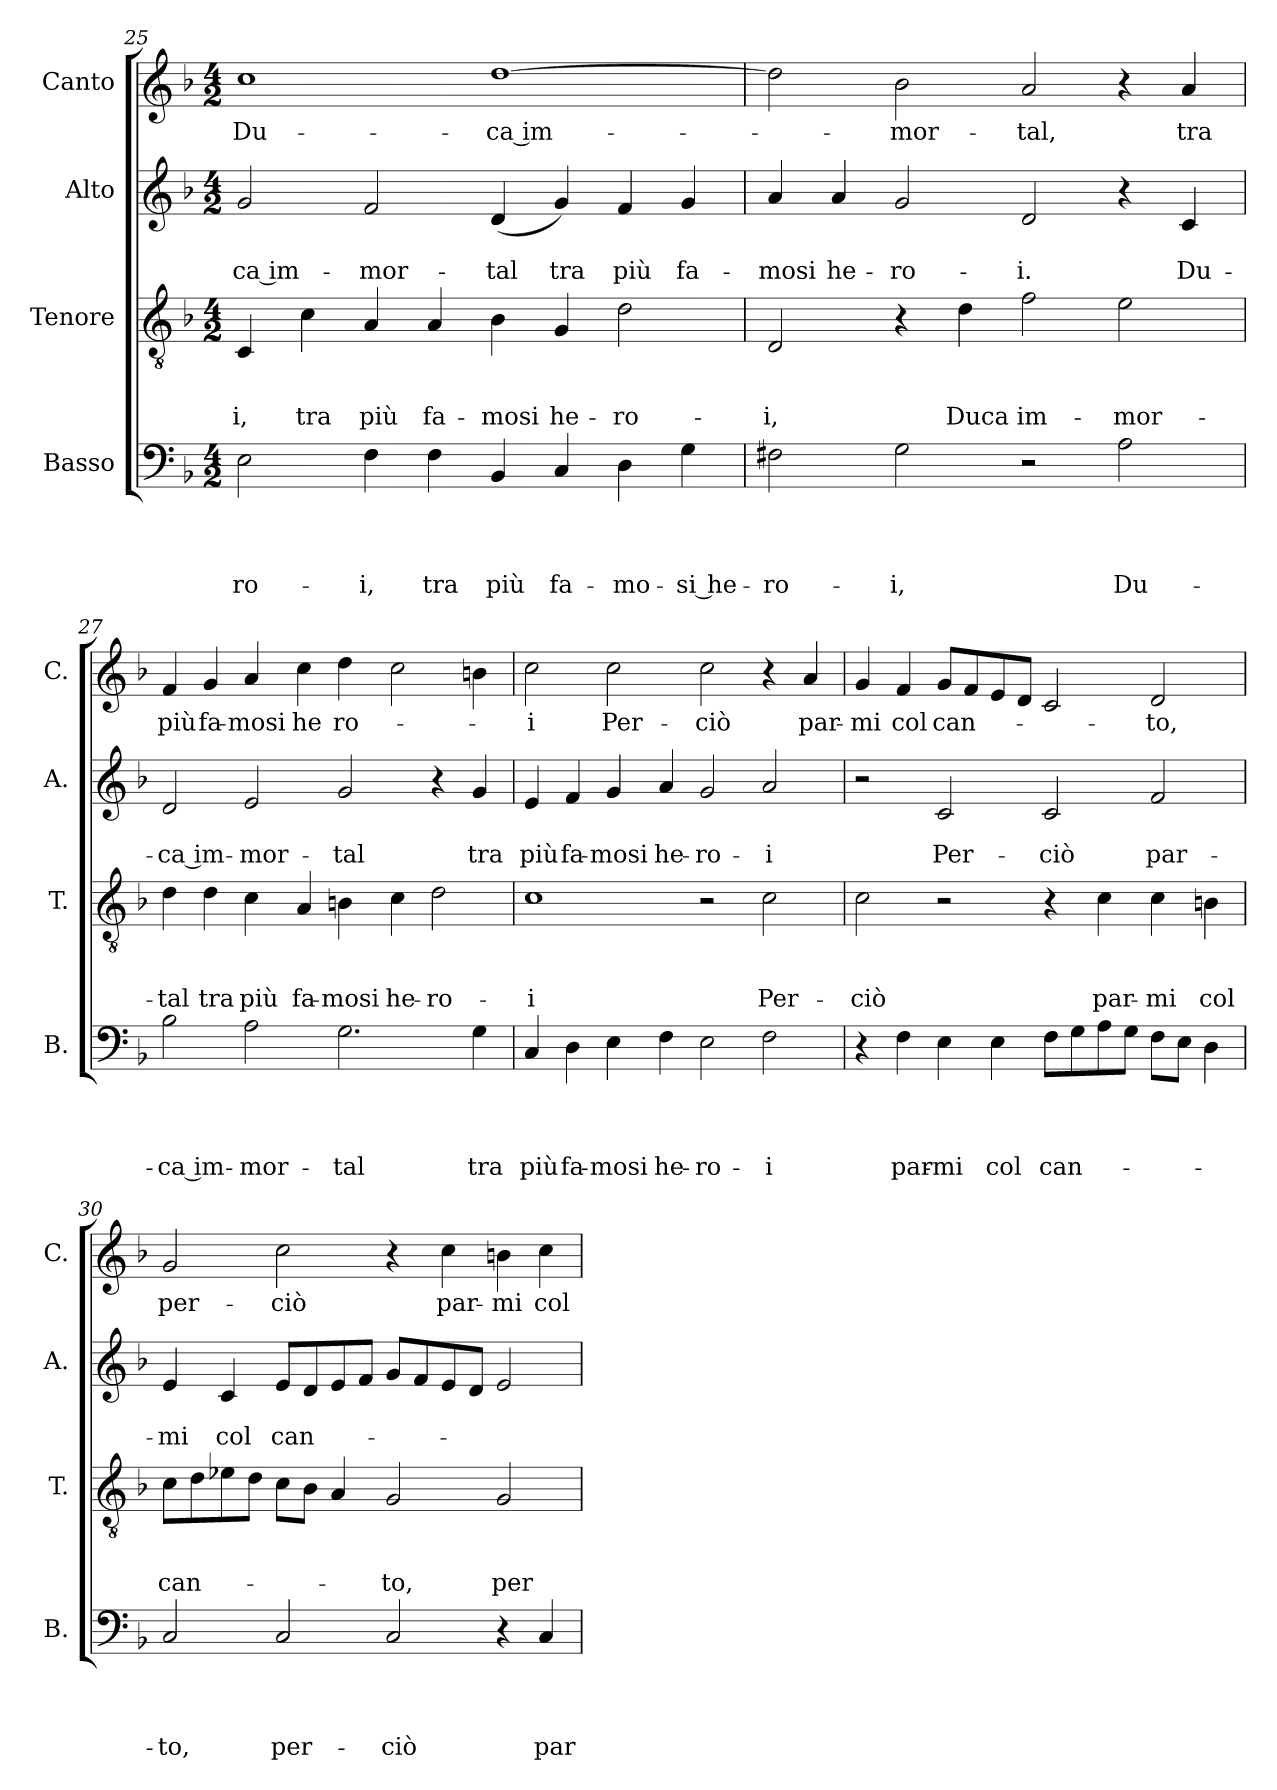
**kern	**text	**text	**text	**text	**kern	**text	**text	**text	**kern	**text	**text	**kern	**text
*part4	*part4	*part4	*part4	*part4	*part3	*part3	*part3	*part3	*part2	*part2	*part2	*part1	*part1
*staff4	*staff4	*staff4	*staff4	*staff4	*staff3	*staff3	*staff3	*staff3	*staff2	*staff2	*staff2	*staff1	*staff1
*I"Basso	*	*	*	*	*I"Tenore	*	*	*	*I"Alto	*	*	*I"Canto	*
*I'B.	*	*	*	*	*I'T.	*	*	*	*I'A.	*	*	*I'C.	*
*clefF4	*	*	*	*	*clefGv2	*	*	*	*clefG2	*	*	*clefG2	*
*k[b-]	*	*	*	*	*k[b-]	*	*	*	*k[b-]	*	*	*k[b-]	*
*F:	*	*	*	*	*F:	*	*	*	*F:	*	*	*F:	*
*M4/2	*	*	*	*	*M4/2	*	*	*	*M4/2	*	*	*M4/2	*
=25	=25	=25	=25	=25	=25	=25	=25	=25	=25	=25	=25	=25	=25
!	!	!	!	!LO:LY:b	!	!	!	!LO:LY:b	!	!	!LO:LY:b:rj	!	!LO:LY:b
2E\	.	.	.	-ro-	4C/	.	.	-i,	2g/	.	-ca im-	1cc	Du-
!	!	!	!	!	!	!	!	!LO:LY:b	!	!	!	!	!
.	.	.	.	.	4c\	.	.	tra	.	.	.	.	.
!	!	!	!	!LO:LY:b	!	!	!	!LO:LY:b	!	!	!LO:LY:b	!	!
4F\	.	.	.	-i,	4A/	.	.	più	2f/	.	-mor-	.	.
!	!	!	!	!LO:LY:b	!	!	!	!LO:LY:b	!	!	!	!	!
4F\	.	.	.	tra	4A/	.	.	fa-	.	.	.	.	.
!	!	!	!	!LO:LY:b	!	!	!	!LO:LY:b	!	!	!LO:LY:b	!	!LO:LY:b
4BB-/	.	.	.	più	4B-\	.	.	-mo­si	(4d/	.	-tal	[>1dd	-ca im-
!	!	!	!	!LO:LY:b	!	!	!	!LO:LY:b	!	!	!LO:LY:b	!	!
4C/	.	.	.	fa-	4G/	.	.	he-	4g/)	.	tra	.	.
!	!	!	!	!LO:LY:b	!	!	!	!LO:LY:b:rj	!	!	!LO:LY:b	!	!
4D\	.	.	.	-mo-	2d\	.	.	-ro-	4f/	.	più	.	.
!	!	!	!	!LO:LY:b:rj	!	!	!	!	!	!	!LO:LY:b	!	!
4G\	.	.	.	-si he-	.	.	.	.	4g/	.	fa-	.	.
=26	=26	=26	=26	=26	=26	=26	=26	=26	=26	=26	=26	=26	=26
!	!	!	!	!LO:LY:b	!	!	!	!LO:LY:b	!	!	!LO:LY:b	!	!
2F#X\	.	.	.	-ro-	2D/	.	.	-i,	4a/	.	-mo­si	2dd\]	.
!	!	!	!	!	!	!	!	!	!	!	!LO:LY:b	!	!
.	.	.	.	.	.	.	.	.	4a/	.	he-	.	.
!	!	!	!	!LO:LY:b	!	!	!	!	!	!	!LO:LY:b:rj	!	!LO:LY:b
2G\	.	.	.	-i,	4r	.	.	.	2g/	.	-ro-	2b-\	-mor-
!	!	!	!	!	!	!	!	!LO:LY:b	!	!	!	!	!
.	.	.	.	.	4d\	.	.	Du­ca	.	.	.	.	.
!	!	!	!	!	!	!	!	!LO:LY:b	!	!	!LO:LY:b	!	!LO:LY:b
2r	.	.	.	.	2f\	.	.	im-	2d/	.	-i.	2a/	-tal,
!	!	!	!	!LO:LY:b	!	!	!	!LO:LY:b	!	!	!	!	!
2A\	.	.	.	Du-	2e\	.	.	-mor-	4r	.	.	4r	.
!	!	!	!	!	!	!	!	!	!	!	!LO:LY:b	!	!LO:LY:b
.	.	.	.	.	.	.	.	.	4c/	.	Du-	4a/	tra
!!LO:LB:g=z
=27	=27	=27	=27	=27	=27	=27	=27	=27	=27	=27	=27	=27	=27
!	!	!	!	!LO:LY:b:rj	!	!	!	!LO:LY:b	!	!	!LO:LY:b:rj	!	!LO:LY:b
2B-\	.	.	.	-ca im-	4d\	.	.	-tal	2d/	.	-ca im-	4f/	più
!	!	!	!	!	!	!	!	!LO:LY:b	!	!	!	!	!LO:LY:b
.	.	.	.	.	4d\	.	.	tra	.	.	.	4g/	fa-
!	!	!	!	!LO:LY:b	!	!	!	!LO:LY:b	!	!	!LO:LY:b	!	!LO:LY:b
2A\	.	.	.	-mor-	4c\	.	.	più	2e/	.	-mor-	4a/	-mo­si
!	!	!	!	!	!	!	!	!LO:LY:b	!	!	!	!	!LO:LY:b
.	.	.	.	.	4A/	.	.	fa-	.	.	.	4cc\	he
!	!	!	!	!LO:LY:b	!	!	!	!LO:LY:b	!	!	!LO:LY:b	!	!LO:LY:b
2.G\	.	.	.	-tal	4Bn\	.	.	-mo­si	2g/	.	-tal	4dd\	ro-
!	!	!	!	!	!	!	!	!LO:LY:b	!	!	!	!	!
.	.	.	.	.	4c\	.	.	he-	.	.	.	2cc\	.
!	!	!	!	!	!	!	!	!LO:LY:b:rj	!	!	!	!	!
.	.	.	.	.	2d\	.	.	-ro-	4r	.	.	.	.
!	!	!	!	!LO:LY:b	!	!	!	!	!	!	!LO:LY:b	!	!
4G\	.	.	.	tra	.	.	.	.	4g/	.	tra	4bn\	.
=28	=28	=28	=28	=28	=28	=28	=28	=28	=28	=28	=28	=28	=28
!	!	!	!	!LO:LY:b	!	!	!	!LO:LY:b:rj	!	!	!LO:LY:b	!	!LO:LY:b
4C/	.	.	.	più	1c	.	.	-i	4e/	.	più	2cc\	-i
!	!	!	!	!LO:LY:b	!	!	!	!	!	!	!LO:LY:b	!	!
4D\	.	.	.	fa-	.	.	.	.	4f/	.	fa-	.	.
!	!	!	!	!LO:LY:b	!	!	!	!	!	!	!LO:LY:b	!	!LO:LY:b
4E\	.	.	.	-mo­si	.	.	.	.	4g/	.	-mo­si	2cc\	Per-
!	!	!	!	!LO:LY:b	!	!	!	!	!	!	!LO:LY:b	!	!
4F\	.	.	.	he-	.	.	.	.	4a/	.	he-	.	.
!	!	!	!	!LO:LY:b:rj	!	!	!	!	!	!	!LO:LY:b:rj	!	!LO:LY:b
2E\	.	.	.	-ro-	2r	.	.	.	2g/	.	-ro-	2cc\	-ciò
!	!	!	!	!LO:LY:b	!	!	!	!LO:LY:b	!	!	!LO:LY:b	!	!
2F\	.	.	.	-i	2c\	.	.	Per-	2a/	.	-i	4r	.
!	!	!	!	!	!	!	!	!	!	!	!	!	!LO:LY:b
.	.	.	.	.	.	.	.	.	.	.	.	4a/	par-
=29	=29	=29	=29	=29	=29	=29	=29	=29	=29	=29	=29	=29	=29
!	!	!	!	!	!	!	!	!LO:LY:b	!	!	!	!	!LO:LY:b
4r	.	.	.	.	2c\	.	.	-ciò	2r	.	.	4g/	-mi
!	!	!	!	!LO:LY:b	!	!	!	!	!	!	!	!	!LO:LY:b
4F\	.	.	.	par-	.	.	.	.	.	.	.	4f/	col
!	!	!	!	!LO:LY:b:rj	!	!	!	!	!	!	!LO:LY:b	!	!LO:LY:b
4E\	.	.	.	-mi	2r	.	.	.	2c/	.	Per-	8g/L	can-
.	.	.	.	.	.	.	.	.	.	.	.	8f/	.
!	!	!	!	!LO:LY:b	!	!	!	!	!	!	!	!	!
4E\	.	.	.	col	.	.	.	.	.	.	.	8e/	.
.	.	.	.	.	.	.	.	.	.	.	.	8d/J	.
!	!	!	!	!LO:LY:b	!	!	!	!	!	!	!LO:LY:b	!	!
8F\L	.	.	.	can-	4r	.	.	.	2c/	.	-ciò	2c/	.
8G\	.	.	.	.	.	.	.	.	.	.	.	.	.
!	!	!	!	!	!	!	!	!LO:LY:b	!	!	!	!	!
8A\	.	.	.	.	4c\	.	.	par-	.	.	.	.	.
8G\J	.	.	.	.	.	.	.	.	.	.	.	.	.
!	!	!	!	!	!	!	!	!LO:LY:b	!	!	!LO:LY:b	!	!LO:LY:b
8F\L	.	.	.	.	4c\	.	.	-mi	2f/	.	par-	2d/	-to,
8E\J	.	.	.	.	.	.	.	.	.	.	.	.	.
!	!	!	!	!	!	!	!	!LO:LY:b	!	!	!	!	!
4D\	.	.	.	.	4Bn\	.	.	col	.	.	.	.	.
=30	=30	=30	=30	=30	=30	=30	=30	=30	=30	=30	=30	=30	=30
!	!	!	!	!LO:LY:b	!	!	!	!LO:LY:b	!	!	!LO:LY:b	!	!LO:LY:b
2C/	.	.	.	-to,	8c\L	.	.	can-	4e/	.	-mi	2g/	per-
.	.	.	.	.	8d\	.	.	.	.	.	.	.	.
!	!	!	!	!	!	!	!	!	!	!	!LO:LY:b	!	!
.	.	.	.	.	8e-X\	.	.	.	4c/	.	col	.	.
.	.	.	.	.	8d\J	.	.	.	.	.	.	.	.
!	!	!	!	!LO:LY:b	!	!	!	!	!	!	!LO:LY:b	!	!LO:LY:b
2C/	.	.	.	per-	8c\L	.	.	.	8e/L	.	can-	2cc\	-ciò
.	.	.	.	.	8B-\J	.	.	.	8d/	.	.	.	.
.	.	.	.	.	4A/	.	.	.	8e/	.	.	.	.
.	.	.	.	.	.	.	.	.	8f/J	.	.	.	.
!	!	!	!	!LO:LY:b	!	!	!	!LO:LY:b	!	!	!	!	!
2C/	.	.	.	-ciò	2G/	.	.	-to,	8g/L	.	.	4r	.
.	.	.	.	.	.	.	.	.	8f/	.	.	.	.
!	!	!	!	!	!	!	!	!	!	!	!	!	!LO:LY:b
.	.	.	.	.	.	.	.	.	8e/	.	.	4cc\	par-
.	.	.	.	.	.	.	.	.	8d/J	.	.	.	.
!	!	!	!	!	!	!	!	!LO:LY:b	!	!	!	!	!LO:LY:b
4r	.	.	.	.	2G/	.	.	per-	2e/	.	.	4bn\	-mi
!	!	!	!	!LO:LY:b	!	!	!	!	!	!	!	!	!LO:LY:b
4C/	.	.	.	par-	.	.	.	.	.	.	.	4cc\	col
=	=	=	=	=	=	=	=	=	=	=	=	=	=
*-	*-	*-	*-	*-	*-	*-	*-	*-	*-	*-	*-	*-	*-
